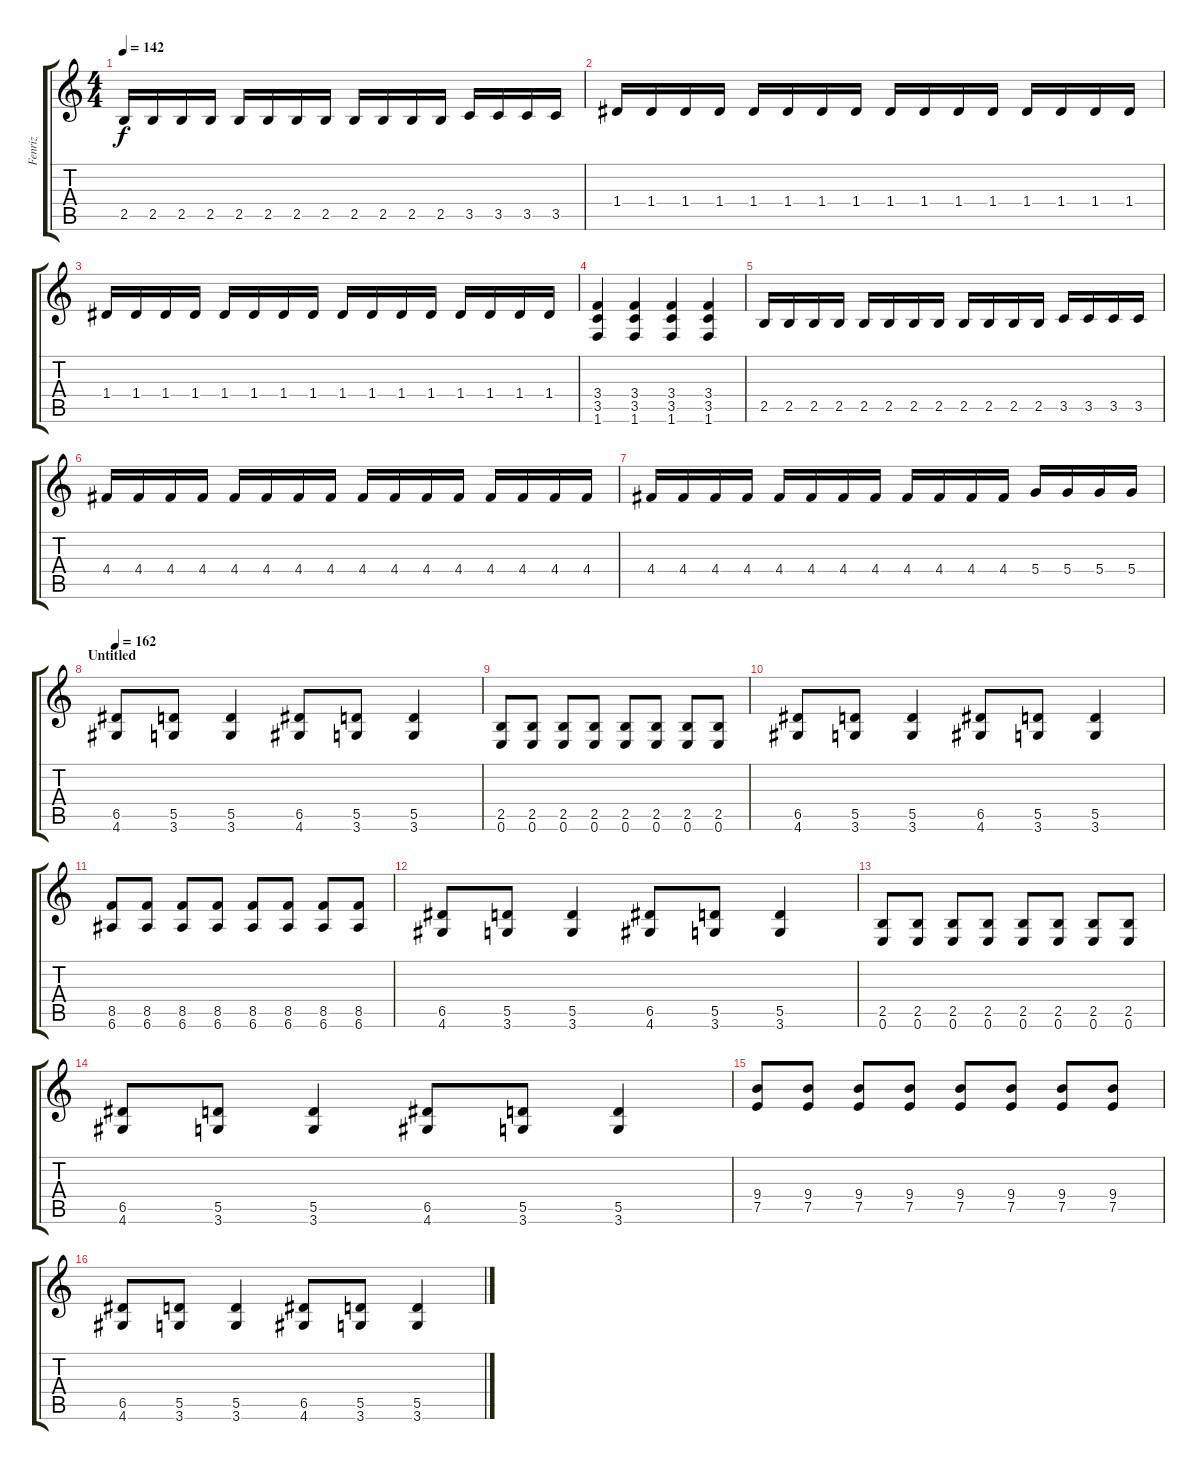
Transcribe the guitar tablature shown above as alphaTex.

\track ("Fenriz" "Fenriz") {instrument distortionguitar}
\staff {score tabs}
\tuning (E4 B3 G3 D3 A2 E2) {hide}
\ts (4 4)
\tempo 142
\clef g2
\ks c
2.5.16{dy f} 2.5.16 2.5.16 2.5.16 2.5.16 2.5.16 2.5.16 2.5.16 2.5.16 2.5.16 2.5.16 2.5.16 3.5.16 3.5.16 3.5.16 3.5.16 |
1.4.16 1.4.16 1.4.16 1.4.16 1.4.16 1.4.16 1.4.16 1.4.16 1.4.16 1.4.16 1.4.16 1.4.16 1.4.16 1.4.16 1.4.16 1.4.16 |
1.4.16 1.4.16 1.4.16 1.4.16 1.4.16 1.4.16 1.4.16 1.4.16 1.4.16 1.4.16 1.4.16 1.4.16 1.4.16 1.4.16 1.4.16 1.4.16 |
(3.4 3.5 1.6).4 (3.4 3.5 1.6).4 (3.4 3.5 1.6).4 (3.4 3.5 1.6).4 |
2.5.16 2.5.16 2.5.16 2.5.16 2.5.16 2.5.16 2.5.16 2.5.16 2.5.16 2.5.16 2.5.16 2.5.16 3.5.16 3.5.16 3.5.16 3.5.16 |
4.4.16 4.4.16 4.4.16 4.4.16 4.4.16 4.4.16 4.4.16 4.4.16 4.4.16 4.4.16 4.4.16 4.4.16 4.4.16 4.4.16 4.4.16 4.4.16 |
4.4.16 4.4.16 4.4.16 4.4.16 4.4.16 4.4.16 4.4.16 4.4.16 4.4.16 4.4.16 4.4.16 4.4.16 5.4.16 5.4.16 5.4.16 5.4.16 |
\section ("" "Untitled")
\tempo 162
(6.5 4.6).8 (5.5 3.6).8 (5.5 3.6).4 (6.5 4.6).8 (5.5 3.6).8 (5.5 3.6).4 |
(2.5 0.6).8 (2.5 0.6).8 (2.5 0.6).8 (2.5 0.6).8 (2.5 0.6).8 (2.5 0.6).8 (2.5 0.6).8 (2.5 0.6).8 |
(6.5 4.6).8 (5.5 3.6).8 (5.5 3.6).4 (6.5 4.6).8 (5.5 3.6).8 (5.5 3.6).4 |
(8.5 6.6).8 (8.5 6.6).8 (8.5 6.6).8 (8.5 6.6).8 (8.5 6.6).8 (8.5 6.6).8 (8.5 6.6).8 (8.5 6.6).8 |
(6.5 4.6).8 (5.5 3.6).8 (5.5 3.6).4 (6.5 4.6).8 (5.5 3.6).8 (5.5 3.6).4 |
(2.5 0.6).8 (2.5 0.6).8 (2.5 0.6).8 (2.5 0.6).8 (2.5 0.6).8 (2.5 0.6).8 (2.5 0.6).8 (2.5 0.6).8 |
(6.5 4.6).8 (5.5 3.6).8 (5.5 3.6).4 (6.5 4.6).8 (5.5 3.6).8 (5.5 3.6).4 |
(9.4 7.5).8 (9.4 7.5).8 (9.4 7.5).8 (9.4 7.5).8 (9.4 7.5).8 (9.4 7.5).8 (9.4 7.5).8 (9.4 7.5).8 |
(6.5 4.6).8 (5.5 3.6).8 (5.5 3.6).4 (6.5 4.6).8 (5.5 3.6).8 (5.5 3.6).4
